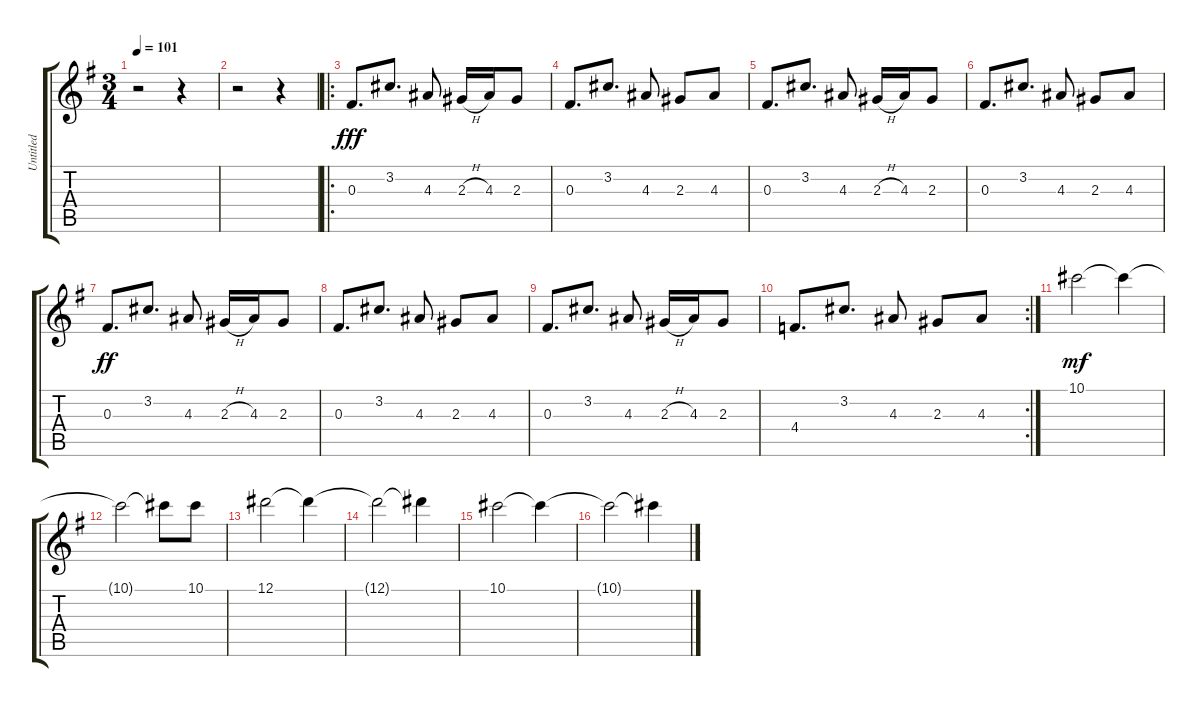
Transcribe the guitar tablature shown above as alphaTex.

\track ("Untitled" "Untitled") {instrument overdrivenguitar}
\staff {score tabs}
\tuning (Eb4 Bb3 Gb3 Db3 Ab2 Db2) {hide}
\ts (3 4)
\tempo 101
\clef g2
\ks g
r.2{dy ff} r.4 |
r.2 r.4 |
\ro
0.3.8{d dy fff} 3.2.8{d} 4.3.8 2.3{h}.16 4.3.16 2.3.8 |
0.3.8{d} 3.2.8{d} 4.3.8 2.3.8 4.3.8 |
0.3.8{d} 3.2.8{d} 4.3.8 2.3{h}.16 4.3.16 2.3.8 |
0.3.8{d} 3.2.8{d} 4.3.8 2.3.8 4.3.8 |
0.3.8{d dy ff} 3.2.8{d} 4.3.8 2.3{h}.16 4.3.16 2.3.8 |
0.3.8{d} 3.2.8{d} 4.3.8 2.3.8 4.3.8 |
0.3.8{d} 3.2.8{d} 4.3.8 2.3{h}.16 4.3.16 2.3.8 |
\rc 2
4.4.8{d} 3.2.8{d} 4.3.8 2.3.8 4.3.8 |
10.1.2{dy mf} 10.1{t}.4 |
10.1{t}.2 10.1{t}.8 10.1.8 |
12.1.2 12.1{t}.4 |
12.1{t}.2 12.1{t}.4 |
10.1.2 10.1{t}.4 |
10.1{t}.2 10.1{t}.4
